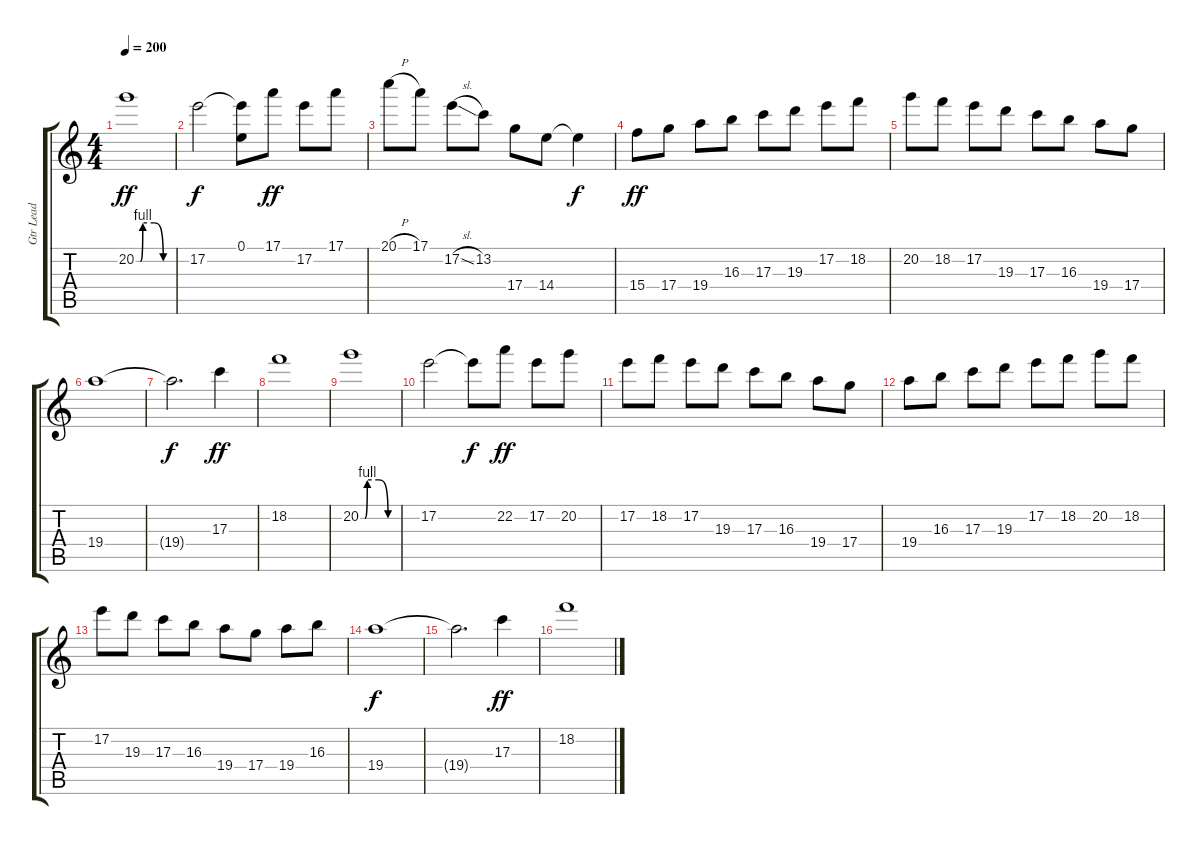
\track ("Gtr Lead" "Gtr Lead") {instrument distortionguitar}
\staff {score tabs}
\tuning (E4 B3 G3 D3 A2 E2) {hide}
\ts (4 4)
\tempo 200
\clef g2
\ks c
20.2{be (custom 0 0 7 0 11 4 30 4 45 0 60 0)}.1{dy ff} |
17.2.2{dy f} (0.1 17.2{t}).8 17.1.8{dy ff} 17.2.8 17.1.8 |
20.1{h}.8 17.1.8 17.2{sl}.8 13.2.8 17.4.8 14.4.8 14.4{t}.4{dy f} |
15.4.8{dy ff} 17.4.8 19.4.8 16.3.8 17.3.8 19.3.8 17.2.8 18.2.8 |
20.2.8 18.2.8 17.2.8 19.3.8 17.3.8 16.3.8 19.4.8 17.4.8 |
19.4.1 |
19.4{t}.2{d dy f} 17.3.4{dy ff} |
18.2.1 |
20.2{be (custom 0 0 7 0 11 4 30 4 45 0 60 0)}.1 |
17.2.2 17.2{t}.8{dy f} 22.2.8{dy ff} 17.2.8 20.2.8 |
17.2.8 18.2.8 17.2.8 19.3.8 17.3.8 16.3.8 19.4.8 17.4.8 |
19.4.8 16.3.8 17.3.8 19.3.8 17.2.8 18.2.8 20.2.8 18.2.8 |
17.2.8 19.3.8 17.3.8 16.3.8 19.4.8 17.4.8 19.4.8 16.3.8 |
19.4.1{dy f} |
19.4{t}.2{d} 17.3.4{dy ff} |
18.2.1
